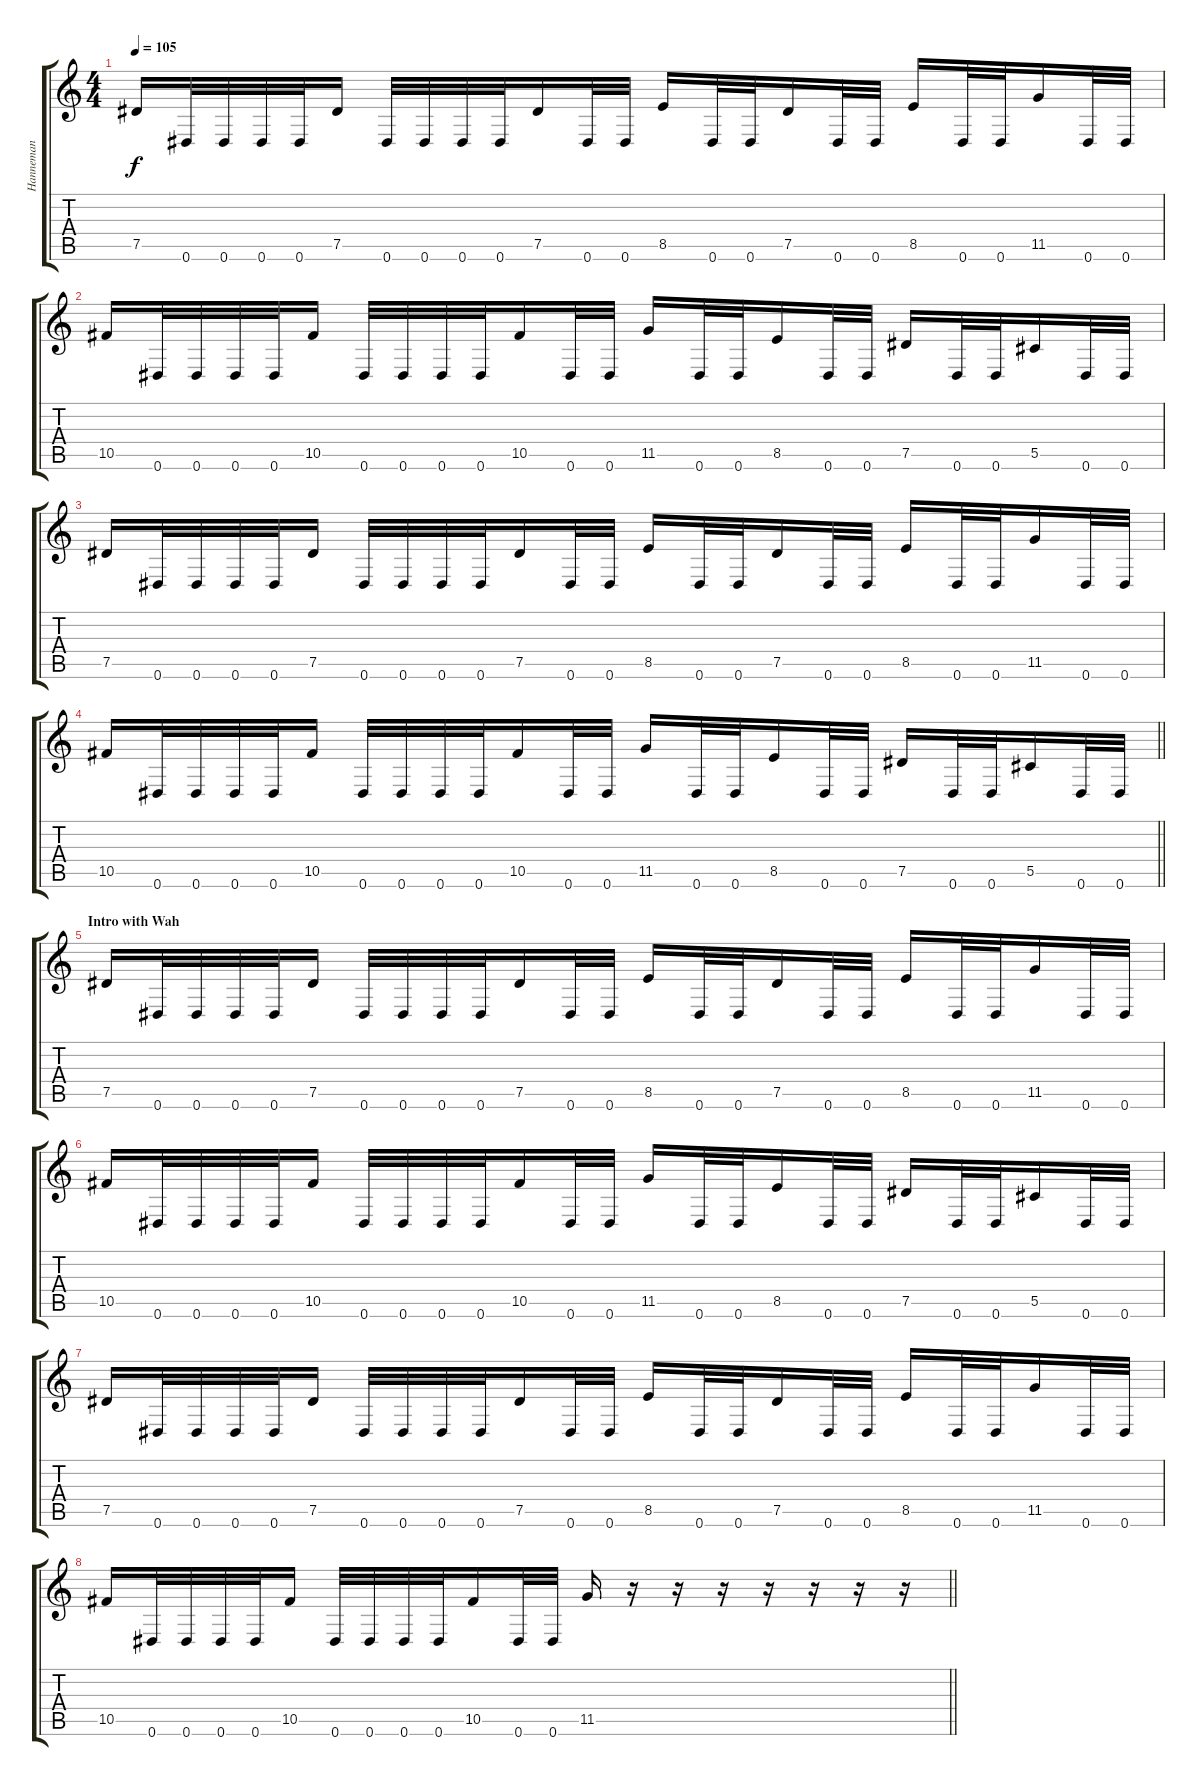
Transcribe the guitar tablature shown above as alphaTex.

\track ("Hanneman" "Hanneman") {instrument distortionguitar}
\staff {score tabs}
\tuning (Eb4 Bb3 Gb3 Db3 Ab2 Eb2) {hide}
\ts (4 4)
\tempo 105
\clef g2
\ks c
7.5.16{dy f} 0.6.32 0.6.32 0.6.32 0.6.32 7.5.16 0.6.32 0.6.32 0.6.32 0.6.32 7.5.16 0.6.32 0.6.32 8.5.16 0.6.32 0.6.32 7.5.16 0.6.32 0.6.32 8.5.16 0.6.32 0.6.32 11.5.16 0.6.32 0.6.32 |
10.5.16 0.6.32 0.6.32 0.6.32 0.6.32 10.5.16 0.6.32 0.6.32 0.6.32 0.6.32 10.5.16 0.6.32 0.6.32 11.5.16 0.6.32 0.6.32 8.5.16 0.6.32 0.6.32 7.5.16 0.6.32 0.6.32 5.5.16 0.6.32 0.6.32 |
7.5.16 0.6.32 0.6.32 0.6.32 0.6.32 7.5.16 0.6.32 0.6.32 0.6.32 0.6.32 7.5.16 0.6.32 0.6.32 8.5.16 0.6.32 0.6.32 7.5.16 0.6.32 0.6.32 8.5.16 0.6.32 0.6.32 11.5.16 0.6.32 0.6.32 |
\barLineRight lightlight
10.5.16 0.6.32 0.6.32 0.6.32 0.6.32 10.5.16 0.6.32 0.6.32 0.6.32 0.6.32 10.5.16 0.6.32 0.6.32 11.5.16 0.6.32 0.6.32 8.5.16 0.6.32 0.6.32 7.5.16 0.6.32 0.6.32 5.5.16 0.6.32 0.6.32 |
\section ("" "Intro with Wah")
7.5.16 0.6.32 0.6.32 0.6.32 0.6.32 7.5.16 0.6.32 0.6.32 0.6.32 0.6.32 7.5.16 0.6.32 0.6.32 8.5.16 0.6.32 0.6.32 7.5.16 0.6.32 0.6.32 8.5.16 0.6.32 0.6.32 11.5.16 0.6.32 0.6.32 |
10.5.16 0.6.32 0.6.32 0.6.32 0.6.32 10.5.16 0.6.32 0.6.32 0.6.32 0.6.32 10.5.16 0.6.32 0.6.32 11.5.16 0.6.32 0.6.32 8.5.16 0.6.32 0.6.32 7.5.16 0.6.32 0.6.32 5.5.16 0.6.32 0.6.32 |
7.5.16 0.6.32 0.6.32 0.6.32 0.6.32 7.5.16 0.6.32 0.6.32 0.6.32 0.6.32 7.5.16 0.6.32 0.6.32 8.5.16 0.6.32 0.6.32 7.5.16 0.6.32 0.6.32 8.5.16 0.6.32 0.6.32 11.5.16 0.6.32 0.6.32 |
\barLineRight lightlight
10.5.16 0.6.32 0.6.32 0.6.32 0.6.32 10.5.16 0.6.32 0.6.32 0.6.32 0.6.32 10.5.16 0.6.32 0.6.32 11.5.16 r.16 r.16 r.16 r.16 r.16 r.16 r.16
